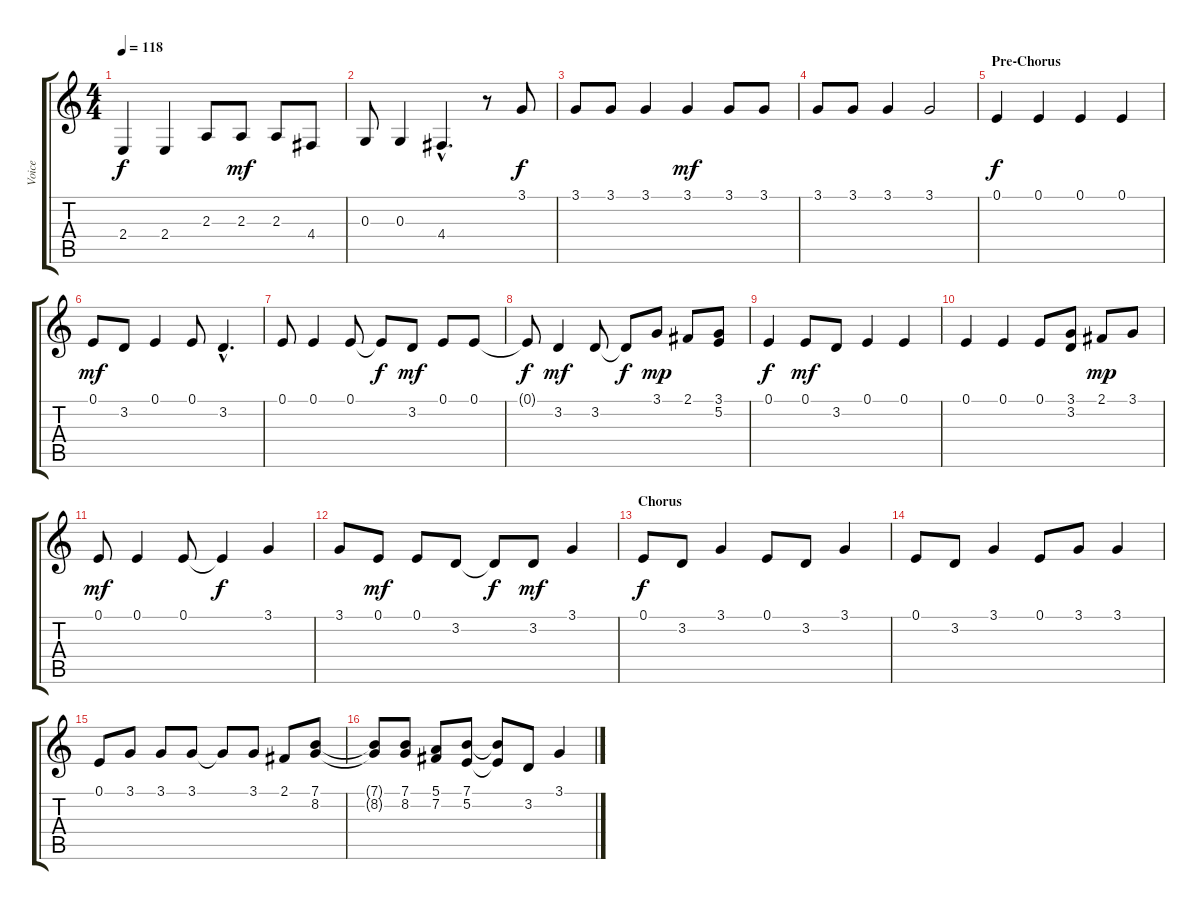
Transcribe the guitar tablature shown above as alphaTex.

\track ("Voice" "Voice") {instrument lead6voice}
\staff {score tabs}
\tuning (E4 B3 G3 D3 A2 E2) {hide}
\ts (4 4)
\tempo 118
\clef g2
\ks c
2.4.4{dy f} 2.4.4 2.3.8 2.3.8{dy mf} 2.3.8 4.4.8 |
0.3.8 0.3.4 4.4{hac}.4{d} r.8 3.1.8{dy f} |
3.1.8 3.1.8 3.1.4 3.1.4{dy mf} 3.1.8 3.1.8 |
3.1.8 3.1.8 3.1.4 3.1.2 |
\section ("" "Pre-Chorus")
0.1.4{dy f} 0.1.4 0.1.4 0.1.4 |
0.1.8{dy mf} 3.2.8 0.1.4 0.1.8 3.2{hac}.4{d} |
0.1.8 0.1.4 0.1.8 0.1{t}.8{dy f} 3.2.8{dy mf} 0.1.8 0.1.8 |
0.1{t}.8{dy f} 3.2.4{dy mf} 3.2.8 3.2{t}.8{dy f} 3.1.8{dy mp} 2.1.8 (3.1 5.2).8 |
0.1.4{dy f} 0.1.8{dy mf} 3.2.8 0.1.4 0.1.4 |
0.1.4 0.1.4 0.1.8 (3.1 3.2).8 2.1.8{dy mp} 3.1.8 |
0.1.8{dy mf} 0.1.4 0.1.8 0.1{t}.4{dy f} 3.1.4 |
3.1.8 0.1.8{dy mf} 0.1.8 3.2.8 3.2{t}.8{dy f} 3.2.8{dy mf} 3.1.4 |
\section ("" "Chorus")
0.1.8{dy f} 3.2.8 3.1.4 0.1.8 3.2.8 3.1.4 |
0.1.8 3.2.8 3.1.4 0.1.8 3.1.8 3.1.4 |
0.1.8 3.1.8 3.1.8 3.1.8 3.1{t}.8 3.1.8 2.1.8 (7.1 8.2).8 |
(7.1{t} 8.2{t}).8 (7.1 8.2).8 (5.1 7.2).8 (7.1 5.2).8 (7.1{t} 5.2{t}).8 3.2.8 3.1.4
